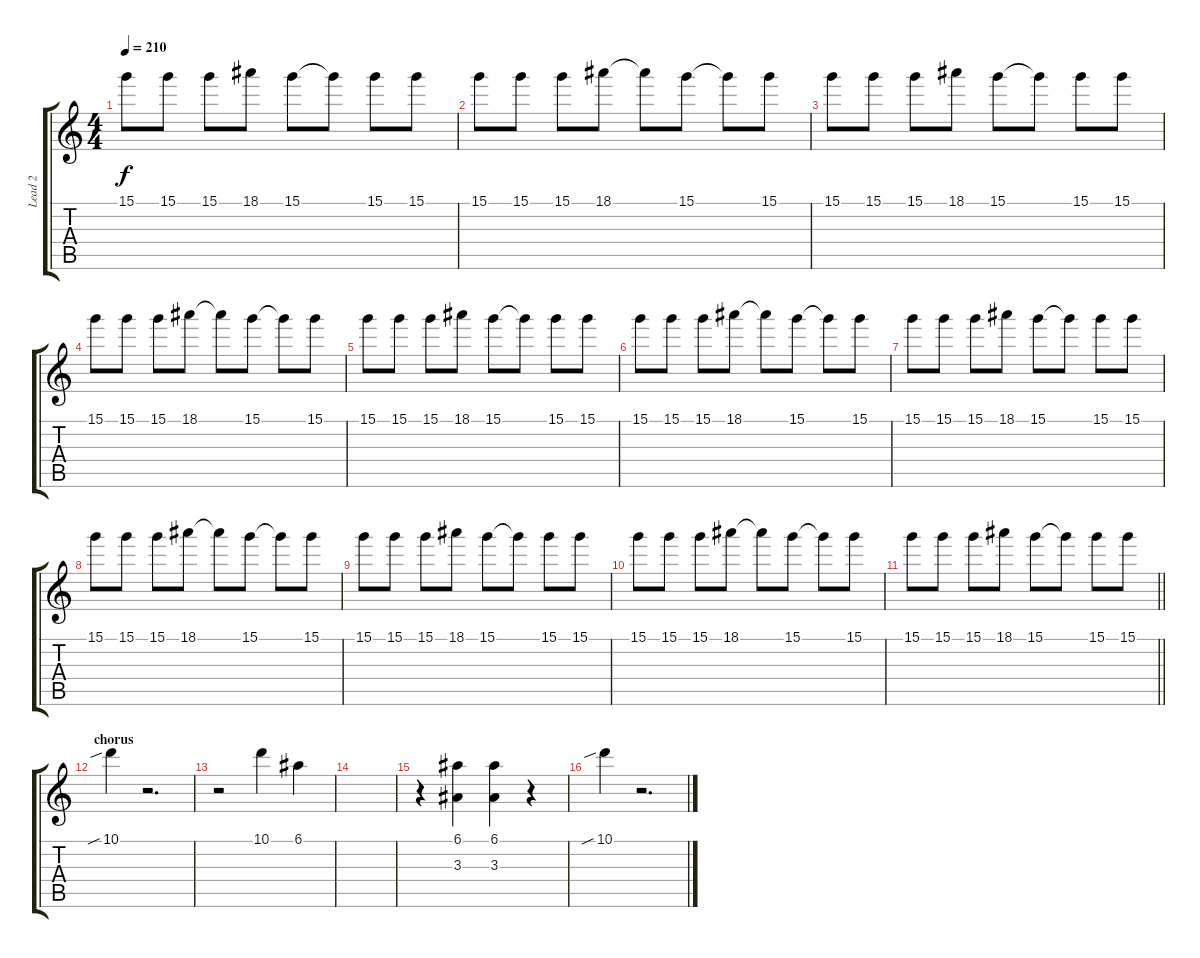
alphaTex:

\track ("Lead 2" "Lead 2") {instrument overdrivenguitar}
\staff {score tabs}
\tuning (E4 B3 G3 D3 A2 E2) {hide}
\ts (4 4)
\tempo 210
\clef g2
\ks c
15.1.8{dy f} 15.1.8 15.1.8 18.1.8 15.1.8 15.1{t}.8 15.1.8 15.1.8 |
15.1.8 15.1.8 15.1.8 18.1.8 18.1{t}.8 15.1.8 15.1{t}.8 15.1.8 |
15.1.8 15.1.8 15.1.8 18.1.8 15.1.8 15.1{t}.8 15.1.8 15.1.8 |
15.1.8 15.1.8 15.1.8 18.1.8 18.1{t}.8 15.1.8 15.1{t}.8 15.1.8 |
15.1.8 15.1.8 15.1.8 18.1.8 15.1.8 15.1{t}.8 15.1.8 15.1.8 |
15.1.8 15.1.8 15.1.8 18.1.8 18.1{t}.8 15.1.8 15.1{t}.8 15.1.8 |
15.1.8 15.1.8 15.1.8 18.1.8 15.1.8 15.1{t}.8 15.1.8 15.1.8 |
15.1.8 15.1.8 15.1.8 18.1.8 18.1{t}.8 15.1.8 15.1{t}.8 15.1.8 |
15.1.8 15.1.8 15.1.8 18.1.8 15.1.8 15.1{t}.8 15.1.8 15.1.8 |
15.1.8 15.1.8 15.1.8 18.1.8 18.1{t}.8 15.1.8 15.1{t}.8 15.1.8 |
\barLineRight lightlight
15.1.8 15.1.8 15.1.8 18.1.8 15.1.8 15.1{t}.8 15.1.8 15.1.8 |
\section ("" "chorus")
10.1{sib}.4 r.2{d} |
r.2 10.1.4 6.1.4 |
|
r.4 (6.1 3.3).4 (6.1 3.3).4 r.4 |
10.1{sib}.4 r.2{d}
